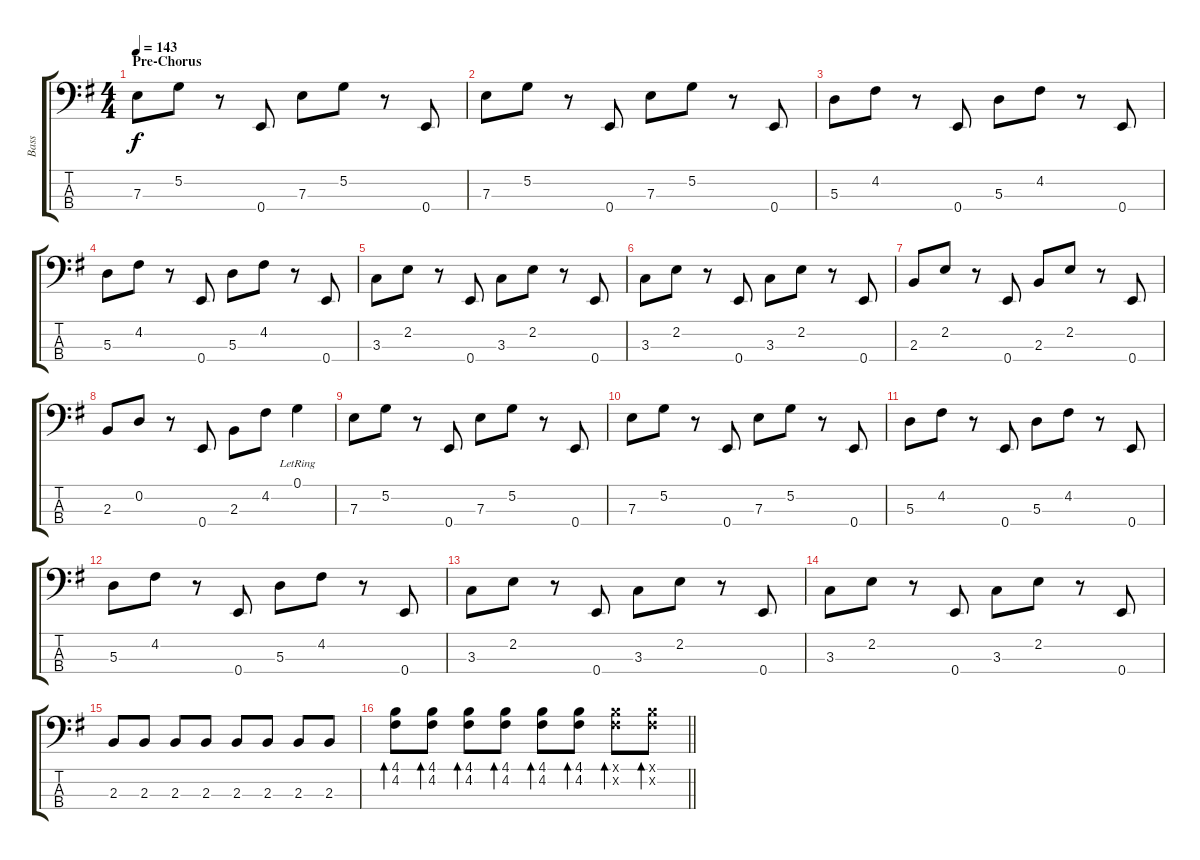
\track ("Bass" "Bass") {instrument electricbassfinger}
\staff {score tabs}
\tuning (G2 D2 A1 E1) {hide}
\ts (4 4)
\section ("" "Pre-Chorus")
\tempo 143
\clef f4
\ks eminor
7.3.8{dy f} 5.2.8 r.8 0.4.8 7.3.8 5.2.8 r.8 0.4.8 |
7.3.8 5.2.8 r.8 0.4.8 7.3.8 5.2.8 r.8 0.4.8 |
5.3.8 4.2.8 r.8 0.4.8 5.3.8 4.2.8 r.8 0.4.8 |
5.3.8 4.2.8 r.8 0.4.8 5.3.8 4.2.8 r.8 0.4.8 |
3.3.8 2.2.8 r.8 0.4.8 3.3.8 2.2.8 r.8 0.4.8 |
3.3.8 2.2.8 r.8 0.4.8 3.3.8 2.2.8 r.8 0.4.8 |
2.3.8 2.2.8 r.8 0.4.8 2.3.8 2.2.8 r.8 0.4.8 |
2.3.8 0.2.8 r.8 0.4.8 2.3.8 4.2.8 0.1{lr}.4 |
7.3.8 5.2.8 r.8 0.4.8 7.3.8 5.2.8 r.8 0.4.8 |
7.3.8 5.2.8 r.8 0.4.8 7.3.8 5.2.8 r.8 0.4.8 |
5.3.8 4.2.8 r.8 0.4.8 5.3.8 4.2.8 r.8 0.4.8 |
5.3.8 4.2.8 r.8 0.4.8 5.3.8 4.2.8 r.8 0.4.8 |
3.3.8 2.2.8 r.8 0.4.8 3.3.8 2.2.8 r.8 0.4.8 |
3.3.8 2.2.8 r.8 0.4.8 3.3.8 2.2.8 r.8 0.4.8 |
2.3.8 2.3.8 2.3.8 2.3.8 2.3.8 2.3.8 2.3.8 2.3.8 |
\barLineRight lightlight
(4.1 4.2).8{bd 60} (4.1 4.2).8{bd 60} (4.1 4.2).8{bd 60} (4.1 4.2).8{bd 60} (4.1 4.2).8{bd 60} (4.1 4.2).8{bd 60} (4.1{x} 4.2{x}).8{bd 60} (4.1{x} 4.2{x}).8{bd 60}
